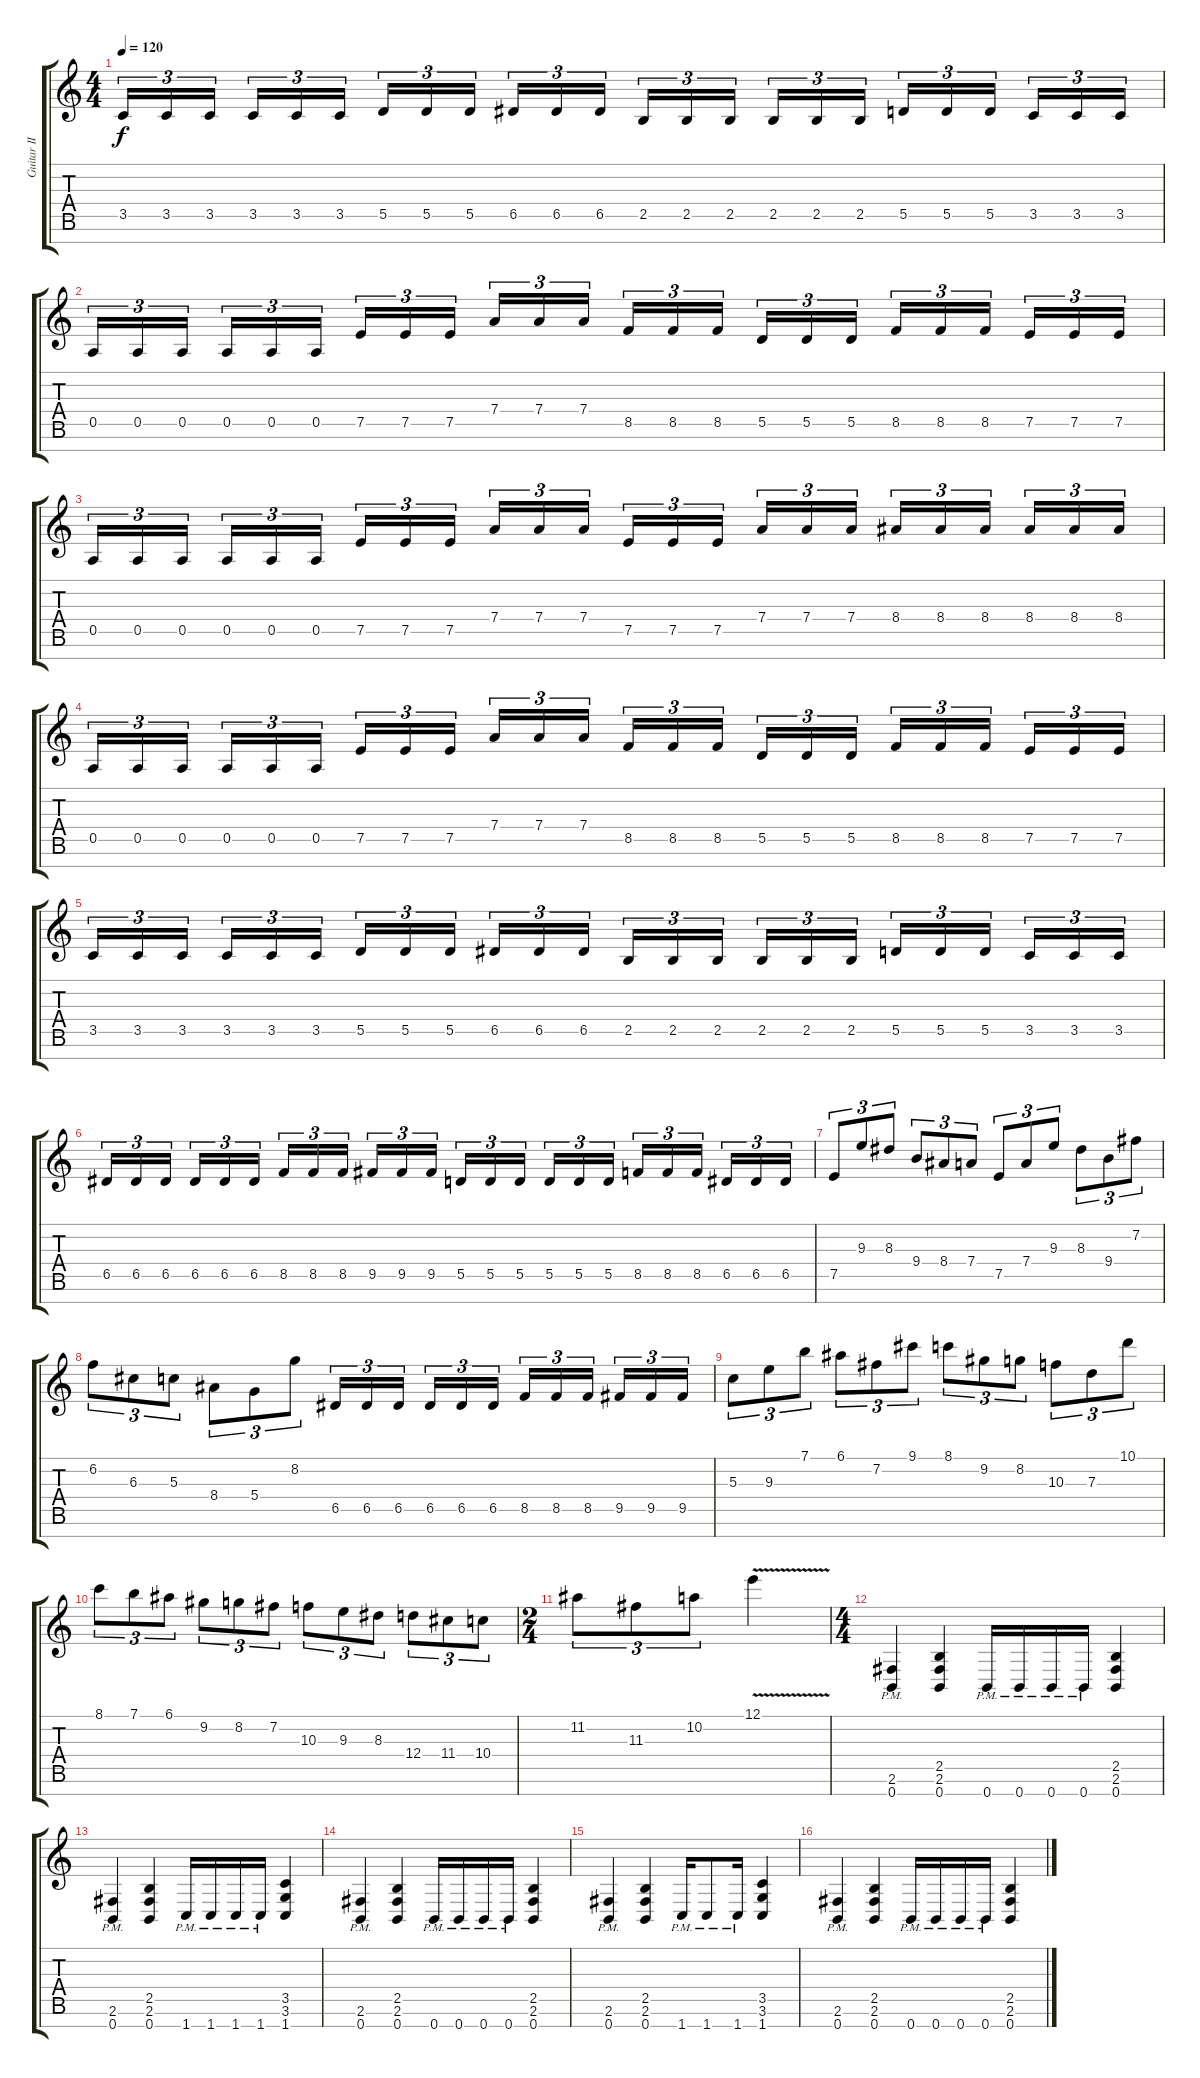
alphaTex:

\track ("Guitar II - Right" "Guitar II ") {instrument distortionguitar}
\staff {score tabs}
\tuning (E4 B3 G3 D3 A2 E2 B1) {hide}
\ts (4 4)
\tempo 120
\clef g2
\ks c
3.5.16{tu (3 2) dy f} 3.5.16{tu (3 2)} 3.5.16{tu (3 2)} 3.5.16{tu (3 2)} 3.5.16{tu (3 2)} 3.5.16{tu (3 2)} 5.5.16{tu (3 2)} 5.5.16{tu (3 2)} 5.5.16{tu (3 2)} 6.5.16{tu (3 2)} 6.5.16{tu (3 2)} 6.5.16{tu (3 2)} 2.5.16{tu (3 2)} 2.5.16{tu (3 2)} 2.5.16{tu (3 2)} 2.5.16{tu (3 2)} 2.5.16{tu (3 2)} 2.5.16{tu (3 2)} 5.5.16{tu (3 2)} 5.5.16{tu (3 2)} 5.5.16{tu (3 2)} 3.5.16{tu (3 2)} 3.5.16{tu (3 2)} 3.5.16{tu (3 2)} |
0.5.16{tu (3 2)} 0.5.16{tu (3 2)} 0.5.16{tu (3 2)} 0.5.16{tu (3 2)} 0.5.16{tu (3 2)} 0.5.16{tu (3 2)} 7.5.16{tu (3 2)} 7.5.16{tu (3 2)} 7.5.16{tu (3 2)} 7.4.16{tu (3 2)} 7.4.16{tu (3 2)} 7.4.16{tu (3 2)} 8.5.16{tu (3 2)} 8.5.16{tu (3 2)} 8.5.16{tu (3 2)} 5.5.16{tu (3 2)} 5.5.16{tu (3 2)} 5.5.16{tu (3 2)} 8.5.16{tu (3 2)} 8.5.16{tu (3 2)} 8.5.16{tu (3 2)} 7.5.16{tu (3 2)} 7.5.16{tu (3 2)} 7.5.16{tu (3 2)} |
0.5.16{tu (3 2)} 0.5.16{tu (3 2)} 0.5.16{tu (3 2)} 0.5.16{tu (3 2)} 0.5.16{tu (3 2)} 0.5.16{tu (3 2)} 7.5.16{tu (3 2)} 7.5.16{tu (3 2)} 7.5.16{tu (3 2)} 7.4.16{tu (3 2)} 7.4.16{tu (3 2)} 7.4.16{tu (3 2)} 7.5.16{tu (3 2)} 7.5.16{tu (3 2)} 7.5.16{tu (3 2)} 7.4.16{tu (3 2)} 7.4.16{tu (3 2)} 7.4.16{tu (3 2)} 8.4.16{tu (3 2)} 8.4.16{tu (3 2)} 8.4.16{tu (3 2)} 8.4.16{tu (3 2)} 8.4.16{tu (3 2)} 8.4.16{tu (3 2)} |
0.5.16{tu (3 2)} 0.5.16{tu (3 2)} 0.5.16{tu (3 2)} 0.5.16{tu (3 2)} 0.5.16{tu (3 2)} 0.5.16{tu (3 2)} 7.5.16{tu (3 2)} 7.5.16{tu (3 2)} 7.5.16{tu (3 2)} 7.4.16{tu (3 2)} 7.4.16{tu (3 2)} 7.4.16{tu (3 2)} 8.5.16{tu (3 2)} 8.5.16{tu (3 2)} 8.5.16{tu (3 2)} 5.5.16{tu (3 2)} 5.5.16{tu (3 2)} 5.5.16{tu (3 2)} 8.5.16{tu (3 2)} 8.5.16{tu (3 2)} 8.5.16{tu (3 2)} 7.5.16{tu (3 2)} 7.5.16{tu (3 2)} 7.5.16{tu (3 2)} |
3.5.16{tu (3 2)} 3.5.16{tu (3 2)} 3.5.16{tu (3 2)} 3.5.16{tu (3 2)} 3.5.16{tu (3 2)} 3.5.16{tu (3 2)} 5.5.16{tu (3 2)} 5.5.16{tu (3 2)} 5.5.16{tu (3 2)} 6.5.16{tu (3 2)} 6.5.16{tu (3 2)} 6.5.16{tu (3 2)} 2.5.16{tu (3 2)} 2.5.16{tu (3 2)} 2.5.16{tu (3 2)} 2.5.16{tu (3 2)} 2.5.16{tu (3 2)} 2.5.16{tu (3 2)} 5.5.16{tu (3 2)} 5.5.16{tu (3 2)} 5.5.16{tu (3 2)} 3.5.16{tu (3 2)} 3.5.16{tu (3 2)} 3.5.16{tu (3 2)} |
6.5.16{tu (3 2)} 6.5.16{tu (3 2)} 6.5.16{tu (3 2)} 6.5.16{tu (3 2)} 6.5.16{tu (3 2)} 6.5.16{tu (3 2)} 8.5.16{tu (3 2)} 8.5.16{tu (3 2)} 8.5.16{tu (3 2)} 9.5.16{tu (3 2)} 9.5.16{tu (3 2)} 9.5.16{tu (3 2)} 5.5.16{tu (3 2)} 5.5.16{tu (3 2)} 5.5.16{tu (3 2)} 5.5.16{tu (3 2)} 5.5.16{tu (3 2)} 5.5.16{tu (3 2)} 8.5.16{tu (3 2)} 8.5.16{tu (3 2)} 8.5.16{tu (3 2)} 6.5.16{tu (3 2)} 6.5.16{tu (3 2)} 6.5.16{tu (3 2)} |
\section ("" "")
7.5.8{tu (3 2)} 9.3.8{tu (3 2)} 8.3.8{tu (3 2)} 9.4.8{tu (3 2)} 8.4.8{tu (3 2)} 7.4.8{tu (3 2)} 7.5.8{tu (3 2)} 7.4.8{tu (3 2)} 9.3.8{tu (3 2)} 8.3.8{tu (3 2)} 9.4.8{tu (3 2)} 7.2.8{tu (3 2)} |
6.2.8{tu (3 2)} 6.3.8{tu (3 2)} 5.3.8{tu (3 2)} 8.4.8{tu (3 2)} 5.4.8{tu (3 2)} 8.2.8{tu (3 2)} 6.5.16{tu (3 2)} 6.5.16{tu (3 2)} 6.5.16{tu (3 2)} 6.5.16{tu (3 2)} 6.5.16{tu (3 2)} 6.5.16{tu (3 2)} 8.5.16{tu (3 2)} 8.5.16{tu (3 2)} 8.5.16{tu (3 2)} 9.5.16{tu (3 2)} 9.5.16{tu (3 2)} 9.5.16{tu (3 2)} |
5.3.8{tu (3 2)} 9.3.8{tu (3 2)} 7.1.8{tu (3 2)} 6.1.8{tu (3 2)} 7.2.8{tu (3 2)} 9.1.8{tu (3 2)} 8.1.8{tu (3 2)} 9.2.8{tu (3 2)} 8.2.8{tu (3 2)} 10.3.8{tu (3 2)} 7.3.8{tu (3 2)} 10.1.8{tu (3 2)} |
8.1.8{tu (3 2)} 7.1.8{tu (3 2)} 6.1.8{tu (3 2)} 9.2.8{tu (3 2)} 8.2.8{tu (3 2)} 7.2.8{tu (3 2)} 10.3.8{tu (3 2)} 9.3.8{tu (3 2)} 8.3.8{tu (3 2)} 12.4.8{tu (3 2)} 11.4.8{tu (3 2)} 10.4.8{tu (3 2)} |
\ts (2 4)
\section ("" "")
11.2.8{tu (3 2)} 11.3.8{tu (3 2)} 10.2.8{tu (3 2)} 12.1{v}.4 |
\ts (4 4)
(2.6{pm} 0.7{pm}).4 (2.5 2.6 0.7).4 0.7{pm}.16 0.7{pm}.16 0.7{pm}.16 0.7{pm}.16 (2.5 2.6 0.7).4 |
(2.6{pm} 0.7{pm}).4 (2.5 2.6 0.7).4 1.7{pm}.16 1.7{pm}.16 1.7{pm}.16 1.7{pm}.16 (3.5 3.6 1.7).4 |
(2.6{pm} 0.7{pm}).4 (2.5 2.6 0.7).4 0.7{pm}.16 0.7{pm}.16 0.7{pm}.16 0.7{pm}.16 (2.5 2.6 0.7).4 |
(2.6{pm} 0.7{pm}).4 (2.5 2.6 0.7).4 1.7{pm}.16 1.7{pm}.8 1.7{pm}.16 (3.5 3.6 1.7).4 |
(2.6{pm} 0.7{pm}).4 (2.5 2.6 0.7).4 0.7{pm}.16 0.7{pm}.16 0.7{pm}.16 0.7{pm}.16 (2.5 2.6 0.7).4
